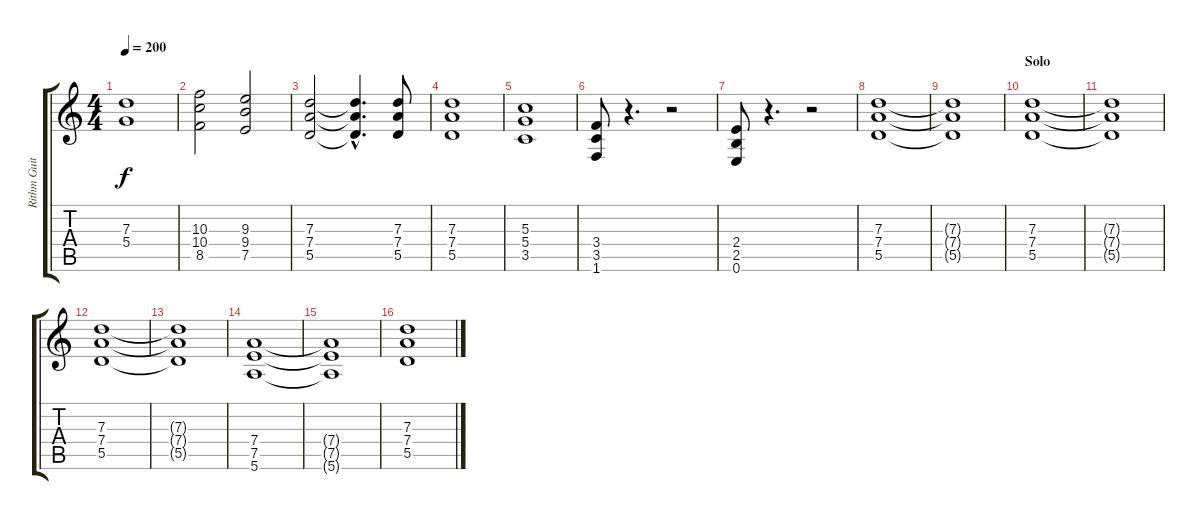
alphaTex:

\track ("Rithm Guitar" "Rithm Guit") {instrument distortionguitar}
\staff {score tabs}
\tuning (E4 B3 G3 D3 A2 E2) {hide}
\ts (4 4)
\tempo 200
\clef g2
\ks c
(7.3 5.4).1{dy f} |
(10.3 10.4 8.5).2 (9.3 9.4 7.5).2 |
(7.3 7.4 5.5).2 (7.3{hac t} 7.4{hac t} 5.5{hac t}).4{d} (7.3 7.4 5.5).8 |
(7.3 7.4 5.5).1 |
(5.3 5.4 3.5).1 |
(3.4 3.5 1.6).8 r.4{d} r.2 |
(2.4 2.5 0.6).8 r.4{d} r.2 |
(7.3 7.4 5.5).1 |
(7.3{t} 7.4{t} 5.5{t}).1 |
\section ("" "Solo")
(7.3 7.4 5.5).1 |
(7.3{t} 7.4{t} 5.5{t}).1 |
(7.3 7.4 5.5).1 |
(7.3{t} 7.4{t} 5.5{t}).1 |
(7.4 7.5 5.6).1 |
(7.4{t} 7.5{t} 5.6{t}).1 |
(7.3 7.4 5.5).1
